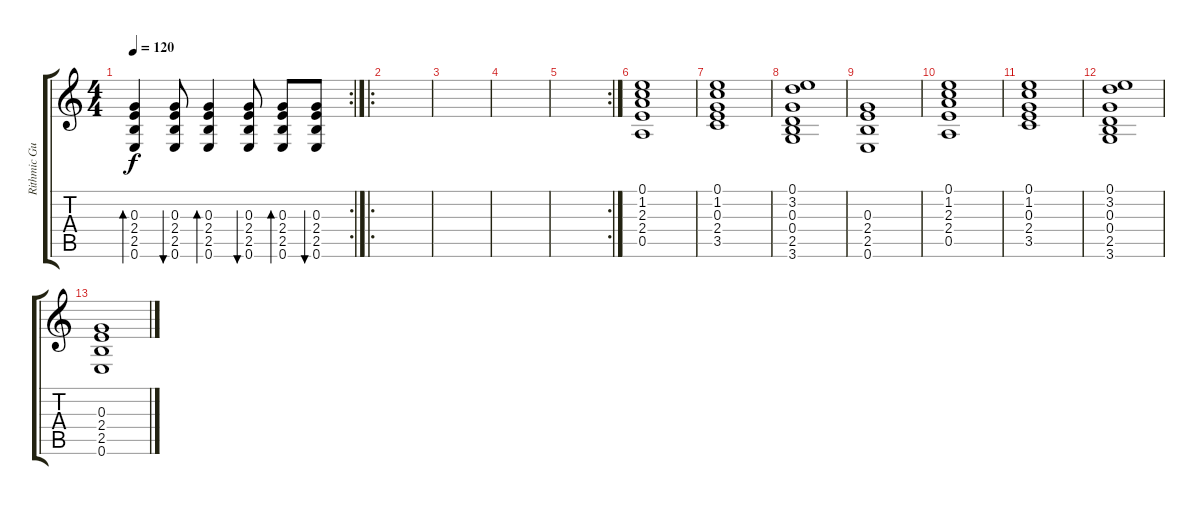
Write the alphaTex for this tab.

\track ("Rithmic Guitar" "Rithmic Gu") {instrument acousticguitarnylon}
\staff {score tabs}
\tuning (E4 B3 G3 D3 A2 E2) {hide}
\rc 2
\ts (4 4)
\tempo 120
\clef g2
\ks c
(0.3 2.4 2.5 0.6).4{bd 60 dy f} (0.3 2.4 2.5 0.6).8{bu 60} (0.3 2.4 2.5 0.6).4{bd 60} (0.3 2.4 2.5 0.6).8{bu 60} (0.3 2.4 2.5 0.6).8{bd 60} (0.3 2.4 2.5 0.6).8{bu 60} |
\ro
|
|
|
\rc 2
|
(0.1 1.2 2.3 2.4 0.5).1 |
(0.1 1.2 0.3 2.4 3.5).1 |
(0.1 3.2 0.3 0.4 2.5 3.6).1 |
(0.3 2.4 2.5 0.6).1 |
(0.1 1.2 2.3 2.4 0.5).1 |
(0.1 1.2 0.3 2.4 3.5).1 |
(0.1 3.2 0.3 0.4 2.5 3.6).1 |
(0.3 2.4 2.5 0.6).1
